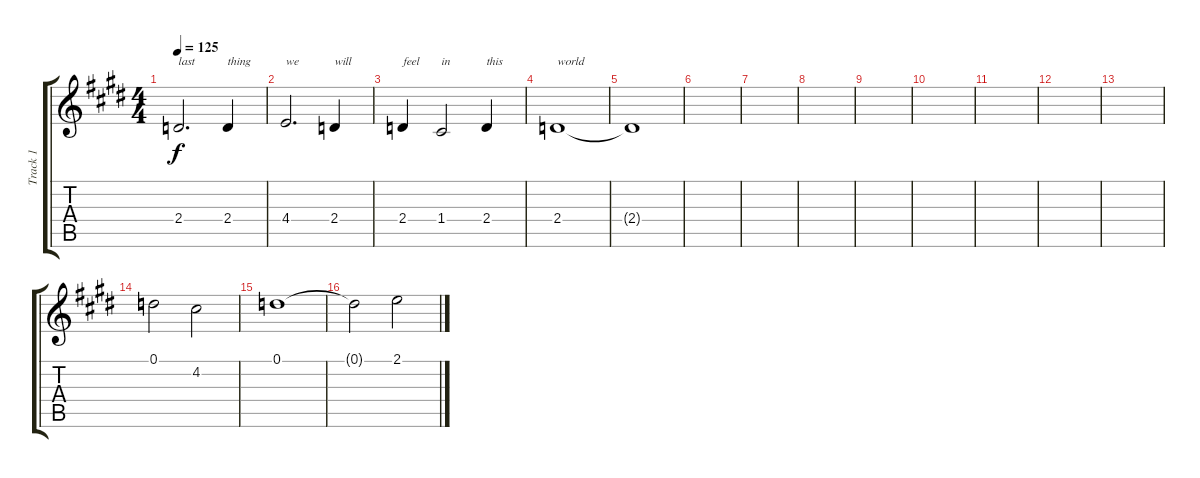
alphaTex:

\track ("Track 1" "Track 1") {instrument acousticguitarnylon}
\staff {score tabs}
\tuning (D4 A3 F3 C3 G2 D2) {hide}
\ts (4 4)
\tempo 125
\clef g2
\ks e
2.4.2{d txt "last" dy f} 2.4.4{txt "thing"} |
4.4.2{d txt "we"} 2.4.4{txt "will"} |
2.4.4{txt "feel"} 1.4.2{txt "in"} 2.4.4{txt "this"} |
2.4.1{txt "world"} |
2.4{t}.1 |
|
|
|
|
|
|
|
|
0.1.2 4.2.2 |
0.1.1 |
0.1{t}.2 2.1.2
